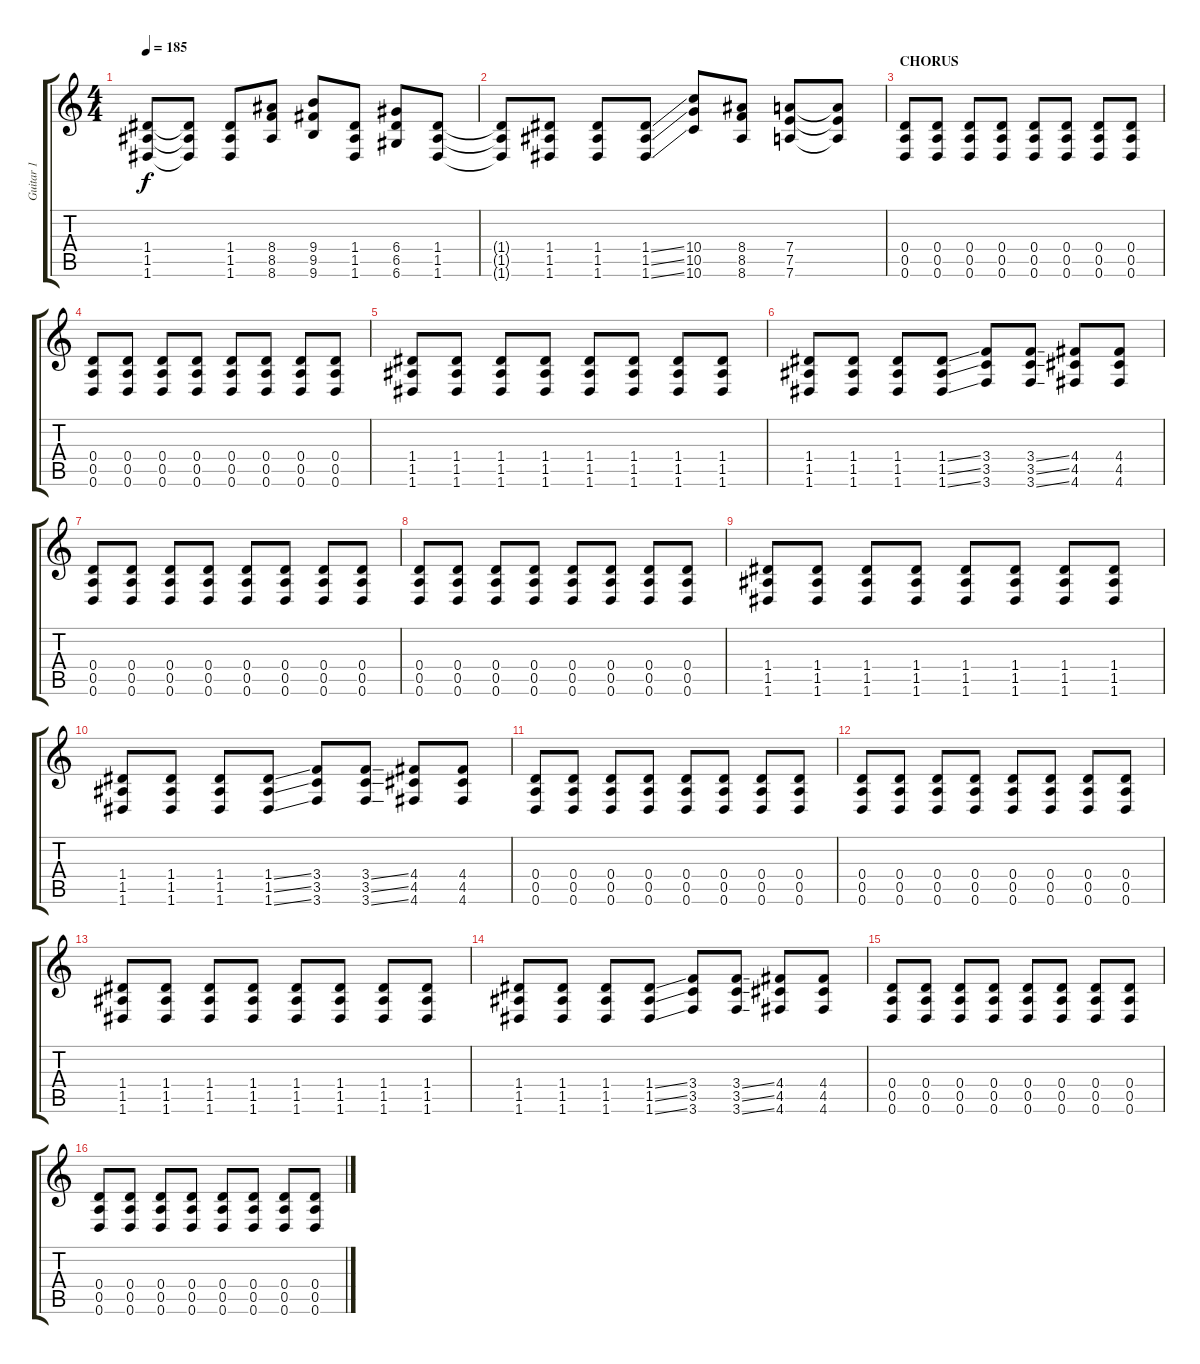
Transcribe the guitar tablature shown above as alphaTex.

\track ("Guitar 1" "Guitar 1") {instrument distortionguitar}
\staff {score tabs}
\tuning (E4 B3 G3 D3 A2 D2) {hide}
\ts (4 4)
\tempo 185
\clef g2
\ks c
(1.4 1.5 1.6).8{dy f} (1.4{t} 1.5{t} 1.6{t}).8 (1.4 1.5 1.6).8 (8.4 8.5 8.6).8 (9.4 9.5 9.6).8 (1.4 1.5 1.6).8 (6.4 6.5 6.6).8 (1.4 1.5 1.6).8 |
(1.4{t} 1.5{t} 1.6{t}).8 (1.4 1.5 1.6).8 (1.4 1.5 1.6).8 (1.4{ss} 1.5{ss} 1.6{ss}).8 (10.4 10.5 10.6).8 (8.4 8.5 8.6).8 (7.4 7.5 7.6).8 (7.4{t} 7.5{t} 7.6{t}).8 |
\section ("" "CHORUS")
(0.4 0.5 0.6).8 (0.4 0.5 0.6).8 (0.4 0.5 0.6).8 (0.4 0.5 0.6).8 (0.4 0.5 0.6).8 (0.4 0.5 0.6).8 (0.4 0.5 0.6).8 (0.4 0.5 0.6).8 |
(0.4 0.5 0.6).8 (0.4 0.5 0.6).8 (0.4 0.5 0.6).8 (0.4 0.5 0.6).8 (0.4 0.5 0.6).8 (0.4 0.5 0.6).8 (0.4 0.5 0.6).8 (0.4 0.5 0.6).8 |
(1.4 1.5 1.6).8 (1.4 1.5 1.6).8 (1.4 1.5 1.6).8 (1.4 1.5 1.6).8 (1.4 1.5 1.6).8 (1.4 1.5 1.6).8 (1.4 1.5 1.6).8 (1.4 1.5 1.6).8 |
(1.4 1.5 1.6).8 (1.4 1.5 1.6).8 (1.4 1.5 1.6).8 (1.4{ss} 1.5{ss} 1.6{ss}).8 (3.4 3.5 3.6).8 (3.4{ss} 3.5{ss} 3.6{ss}).8 (4.4 4.5 4.6).8 (4.4 4.5 4.6).8 |
(0.4 0.5 0.6).8 (0.4 0.5 0.6).8 (0.4 0.5 0.6).8 (0.4 0.5 0.6).8 (0.4 0.5 0.6).8 (0.4 0.5 0.6).8 (0.4 0.5 0.6).8 (0.4 0.5 0.6).8 |
(0.4 0.5 0.6).8 (0.4 0.5 0.6).8 (0.4 0.5 0.6).8 (0.4 0.5 0.6).8 (0.4 0.5 0.6).8 (0.4 0.5 0.6).8 (0.4 0.5 0.6).8 (0.4 0.5 0.6).8 |
(1.4 1.5 1.6).8 (1.4 1.5 1.6).8 (1.4 1.5 1.6).8 (1.4 1.5 1.6).8 (1.4 1.5 1.6).8 (1.4 1.5 1.6).8 (1.4 1.5 1.6).8 (1.4 1.5 1.6).8 |
(1.4 1.5 1.6).8 (1.4 1.5 1.6).8 (1.4 1.5 1.6).8 (1.4{ss} 1.5{ss} 1.6{ss}).8 (3.4 3.5 3.6).8 (3.4{ss} 3.5{ss} 3.6{ss}).8 (4.4 4.5 4.6).8 (4.4 4.5 4.6).8 |
(0.4 0.5 0.6).8 (0.4 0.5 0.6).8 (0.4 0.5 0.6).8 (0.4 0.5 0.6).8 (0.4 0.5 0.6).8 (0.4 0.5 0.6).8 (0.4 0.5 0.6).8 (0.4 0.5 0.6).8 |
(0.4 0.5 0.6).8 (0.4 0.5 0.6).8 (0.4 0.5 0.6).8 (0.4 0.5 0.6).8 (0.4 0.5 0.6).8 (0.4 0.5 0.6).8 (0.4 0.5 0.6).8 (0.4 0.5 0.6).8 |
(1.4 1.5 1.6).8 (1.4 1.5 1.6).8 (1.4 1.5 1.6).8 (1.4 1.5 1.6).8 (1.4 1.5 1.6).8 (1.4 1.5 1.6).8 (1.4 1.5 1.6).8 (1.4 1.5 1.6).8 |
(1.4 1.5 1.6).8 (1.4 1.5 1.6).8 (1.4 1.5 1.6).8 (1.4{ss} 1.5{ss} 1.6{ss}).8 (3.4 3.5 3.6).8 (3.4{ss} 3.5{ss} 3.6{ss}).8 (4.4 4.5 4.6).8 (4.4 4.5 4.6).8 |
(0.4 0.5 0.6).8 (0.4 0.5 0.6).8 (0.4 0.5 0.6).8 (0.4 0.5 0.6).8 (0.4 0.5 0.6).8 (0.4 0.5 0.6).8 (0.4 0.5 0.6).8 (0.4 0.5 0.6).8 |
(0.4 0.5 0.6).8 (0.4 0.5 0.6).8 (0.4 0.5 0.6).8 (0.4 0.5 0.6).8 (0.4 0.5 0.6).8 (0.4 0.5 0.6).8 (0.4 0.5 0.6).8 (0.4 0.5 0.6).8
